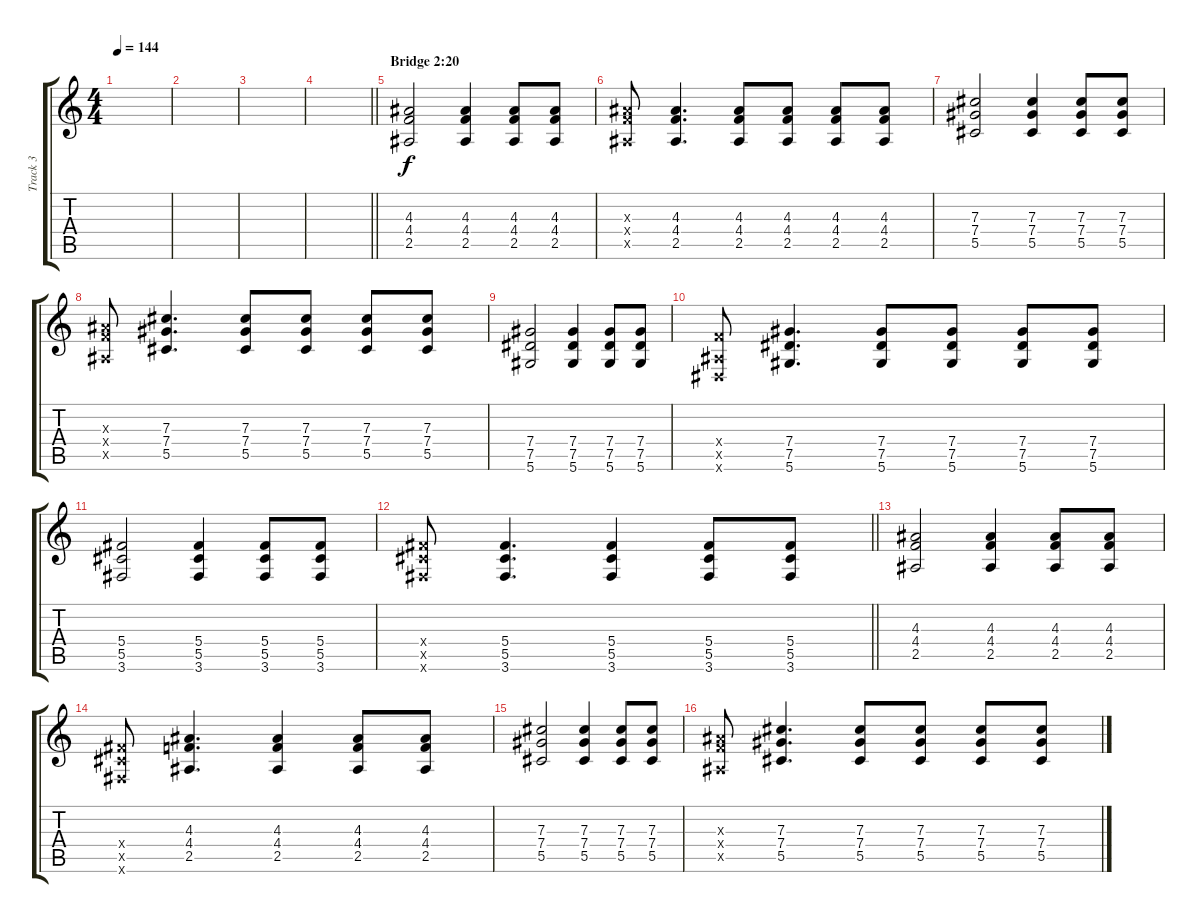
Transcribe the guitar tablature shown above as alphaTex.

\track ("Track 3" "Track 3") {instrument overdrivenguitar}
\staff {score tabs}
\tuning (Eb4 Bb3 Gb3 Db3 Ab2 Eb2) {hide}
\ts (4 4)
\tempo 144
\clef g2
\ks c
|
|
|
\barLineRight lightlight
|
\section ("" "Bridge 2:20")
(4.3 4.4 2.5).2{volume 10} (4.3 4.4 2.5).4 (4.3 4.4 2.5).8 (4.3 4.4 2.5).8 |
(4.3{x} 4.4{x} 2.5{x}).8 (4.3 4.4 2.5).4{d} (4.3 4.4 2.5).8 (4.3 4.4 2.5).8 (4.3 4.4 2.5).8 (4.3 4.4 2.5).8 |
(7.3 7.4 5.5).2 (7.3 7.4 5.5).4 (7.3 7.4 5.5).8 (7.3 7.4 5.5).8 |
(4.3{x} 4.4{x} 2.5{x}).8 (7.3 7.4 5.5).4{d} (7.3 7.4 5.5).8 (7.3 7.4 5.5).8 (7.3 7.4 5.5).8 (7.3 7.4 5.5).8 |
(7.4 7.5 5.6).2 (7.4 7.5 5.6).4 (7.4 7.5 5.6).8 (7.4 7.5 5.6).8 |
(4.4{x} 2.5{x} 0.6{x}).8 (7.4 7.5 5.6).4{d} (7.4 7.5 5.6).8 (7.4 7.5 5.6).8 (7.4 7.5 5.6).8 (7.4 7.5 5.6).8 |
(5.4 5.5 3.6).2 (5.4 5.5 3.6).4 (5.4 5.5 3.6).8 (5.4 5.5 3.6).8 |
\barLineRight lightlight
(5.4{x} 5.5{x} 3.6{x}).8 (5.4 5.5 3.6).4{d} (5.4 5.5 3.6).4 (5.4 5.5 3.6).8 (5.4 5.5 3.6).8 |
(4.3 4.4 2.5).2 (4.3 4.4 2.5).4 (4.3 4.4 2.5).8 (4.3 4.4 2.5).8 |
(5.4{x} 5.5{x} 3.6{x}).8 (4.3 4.4 2.5).4{d} (4.3 4.4 2.5).4 (4.3 4.4 2.5).8 (4.3 4.4 2.5).8 |
(7.3 7.4 5.5).2 (7.3 7.4 5.5).4 (7.3 7.4 5.5).8 (7.3 7.4 5.5).8 |
(4.3{x} 4.4{x} 2.5{x}).8 (7.3 7.4 5.5).4{d} (7.3 7.4 5.5).8 (7.3 7.4 5.5).8 (7.3 7.4 5.5).8 (7.3 7.4 5.5).8
